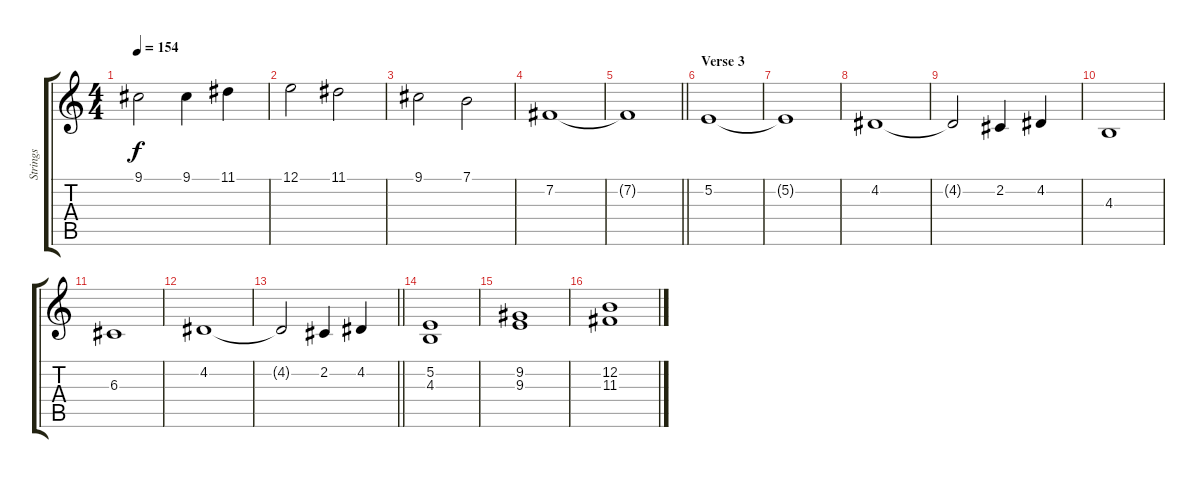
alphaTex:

\track ("Strings" "Strings") {instrument stringensemble1}
\staff {score tabs}
\tuning (E4 B3 G3 D3 A2 E2) {hide}
\ts (4 4)
\tempo 154
\clef g2
\ks c
9.1{t}.2{dy f} 9.1.4 11.1.4 |
12.1.2 11.1.2 |
9.1.2 7.1.2 |
7.2.1 |
\barLineRight lightlight
7.2{t}.1 |
\section ("" "Verse 3")
5.2.1 |
5.2{t}.1 |
4.2.1 |
4.2{t}.2 2.2.4 4.2.4 |
4.3.1 |
6.3.1 |
4.2.1 |
\barLineRight lightlight
4.2{t}.2 2.2.4 4.2.4 |
(5.2 4.3).1 |
(9.2 9.3).1 |
(12.2 11.3).1
